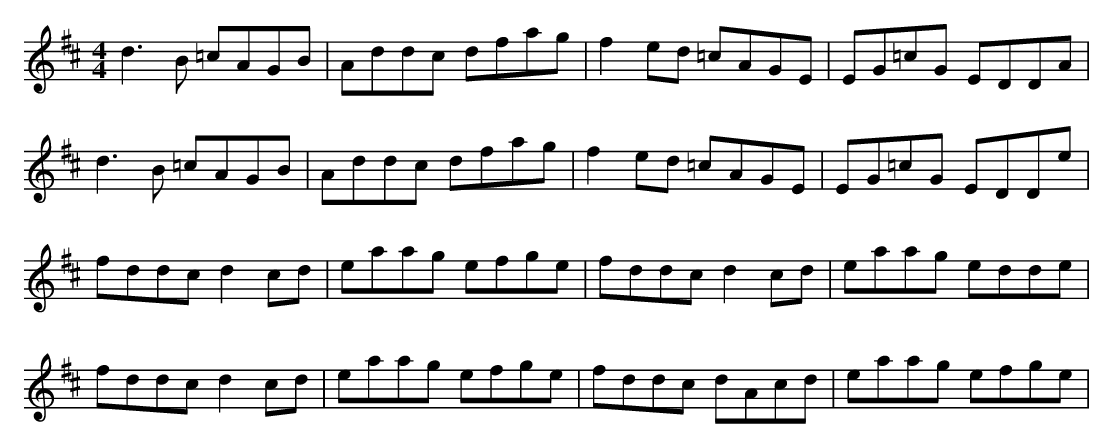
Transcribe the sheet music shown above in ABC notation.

X:1
M:4/4
K:D
d3B =cAGB|Addc dfag|f2ed =cAGE|EG=cG EDDA|
d3B =cAGB|Addc dfag|f2ed =cAGE|EG=cG EDDe|
fddc d2 cd|eaag efge|fddc d2 cd|eaag edde|
fddc d2 cd|eaag efge|fddc dAcd|eaag efge|
